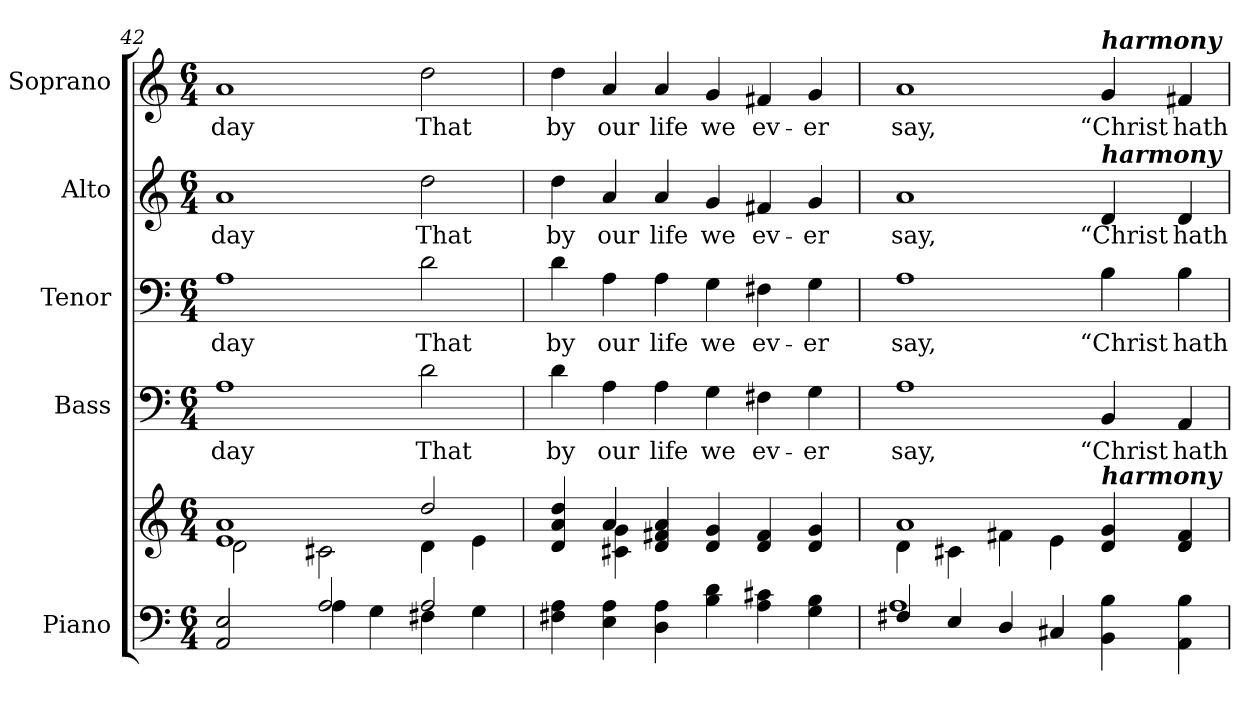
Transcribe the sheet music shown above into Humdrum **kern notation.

**kern	**kern	**kern	**text	**kern	**text	**kern	**text	**kern	**text
*part5	*part5	*part4	*part4	*part3	*part3	*part2	*part2	*part1	*part1
*staff6	*staff5	*staff4	*staff4	*staff3	*staff3	*staff2	*staff2	*staff1	*staff1
*I"Piano	*	*I"Bass	*	*I"Tenor	*	*I"Alto	*	*I"Soprano	*
*I'Pno.	*	*I'B.	*	*I'T.	*	*I'A.	*	*I'S.	*
*clefF4	*clefG2	*clefF4	*	*clefF4	*	*clefG2	*	*clefG2	*
*k[]	*k[]	*k[]	*	*k[]	*	*k[]	*	*k[]	*
*C:	*C:	*C:	*	*C:	*	*C:	*	*C:	*
*M6/4	*M6/4	*M6/4	*	*M6/4	*	*M6/4	*	*M6/4	*
=42	=42	=42	=42	=42	=42	=42	=42	=42	=42
*^	*^	*	*	*	*	*	*	*	*
!	!	!	!	!	!LO:LY:b:color=#000000	!	!	!	!	!	!
!	!	!	!	!	!	!	!LO:LY:b:color=#000000	!	!	!	!
!	!	!	!	!	!	!	!	!	!LO:LY:b:color=#000000	!	!
!	!	!	!	!	!	!	!	!	!	!	!LO:LY:b:color=#000000
2AAi/ 2Ei	4ryy	1ei 1ai	2di\	1Ai	day	1Ai	day	1ai	day	1ai	day
.	4ryy	.	.	.	.	.	.	.	.	.	.
2Ai/	4Ai\	.	2c#Xi\	.	.	.	.	.	.	.	.
.	4Gi\	.	.	.	.	.	.	.	.	.	.
!	!	!	!	!	!LO:LY:b:color=#000000	!	!	!	!	!	!
!	!	!	!	!	!	!	!LO:LY:b:color=#000000	!	!	!	!
!	!	!	!	!	!	!	!	!	!LO:LY:b:color=#000000	!	!
!	!	!	!	!	!	!	!	!	!	!	!LO:LY:b:color=#000000
2Ai/	4F#Xi\	2ddi/	4di\	2di\	That	2di\	That	2ddi\	That	2ddi\	That
.	4Gi\	.	4ei\	.	.	.	.	.	.	.	.
*v	*v	*	*	*	*	*	*	*	*	*	*
!!LO:PB:g=z
=43	=43	=43	=43	=43	=43	=43	=43	=43	=43	=43
*^	*	*	*	*	*	*	*	*	*	*
!	!	!	!	!	!LO:LY:b:color=#000000	!	!	!	!	!	!
*v	*v	*	*	*	*	*	*	*	*	*	*
*^	*	*	*	*	*	*	*	*	*	*
!	!	!	!	!	!	!	!LO:LY:b:color=#000000	!	!	!	!
*v	*v	*	*	*	*	*	*	*	*	*	*
*^	*	*	*	*	*	*	*	*	*	*
!	!	!	!	!	!	!	!	!	!LO:LY:b:color=#000000	!	!
*v	*v	*	*	*	*	*	*	*	*	*	*
*^	*	*	*	*	*	*	*	*	*	*
!	!	!	!	!	!	!	!	!	!	!	!LO:LY:b:color=#000000
*v	*v	*	*	*	*	*	*	*	*	*	*
4F#Xi\ 4Ai	4di/ 4ai 4ddi	4ryy	4di\	by	4di\	by	4ddi\	by	4ddi\	by
!	!	!	!	!LO:LY:b:color=#000000	!	!	!	!	!	!
!	!	!	!	!	!	!LO:LY:b:color=#000000	!	!	!	!
!	!	!	!	!	!	!	!	!LO:LY:b:color=#000000	!	!
!	!	!	!	!	!	!	!	!	!	!LO:LY:b:color=#000000
4Ei\ 4Ai	4ai/	4c#Xi\ 4gi	4Ai\	our	4Ai\	our	4ai/	our	4ai/	our
!	!	!	!	!LO:LY:b:color=#000000	!	!	!	!	!	!
!	!	!	!	!	!	!LO:LY:b:color=#000000	!	!	!	!
!	!	!	!	!	!	!	!	!LO:LY:b:color=#000000	!	!
!	!	!	!	!	!	!	!	!	!	!LO:LY:b:color=#000000
4Di\ 4Ai	4di/ 4f#Xi 4ai	4ryy	4Ai\	life	4Ai\	life	4ai/	life	4ai/	life
!	!	!	!	!LO:LY:b:color=#000000	!	!	!	!	!	!
!	!	!	!	!	!	!LO:LY:b:color=#000000	!	!	!	!
!	!	!	!	!	!	!	!	!LO:LY:b:color=#000000	!	!
!	!	!	!	!	!	!	!	!	!	!LO:LY:b:color=#000000
4Bi\ 4di	4di/ 4gi	2.ryy	4Gi\	we	4Gi\	we	4gi/	we	4gi/	we
!	!	!	!	!LO:LY:b:color=#000000	!	!	!	!	!	!
!	!	!	!	!	!	!LO:LY:b:color=#000000	!	!	!	!
!	!	!	!	!	!	!	!	!LO:LY:b:color=#000000	!	!
!	!	!	!	!	!	!	!	!	!	!LO:LY:b:color=#000000
4Ai\ 4c#Xi	4di/ 4f#i	.	4F#Xi\	ev-	4F#Xi\	ev-	4f#Xi/	ev-	4f#Xi/	ev-
!	!	!	!	!LO:LY:b:color=#000000	!	!	!	!	!	!
!	!	!	!	!	!	!LO:LY:b:color=#000000	!	!	!	!
!	!	!	!	!	!	!	!	!LO:LY:b:color=#000000	!	!
!	!	!	!	!	!	!	!	!	!	!LO:LY:b:color=#000000
4Gi\ 4Bi	4di/ 4gi	.	4Gi\	-er	4Gi\	-er	4gi/	-er	4gi/	-er
=44	=44	=44	=44	=44	=44	=44	=44	=44	=44	=44
*^	*	*	*	*	*	*	*	*	*	*
!	!	!	!	!	!LO:LY:b:color=#000000	!	!	!	!	!	!
!	!	!	!	!	!	!	!LO:LY:b:color=#000000	!	!	!	!
!	!	!	!	!	!	!	!	!	!LO:LY:b:color=#000000	!	!
!	!	!	!	!	!	!	!	!	!	!	!LO:LY:b:color=#000000
4F#Xi/	1Ai	1ai	4di\	1Ai	say,	1Ai	say,	1ai	say,	1ai	say,
4Ei/	.	.	4c#Xi\	.	.	.	.	.	.	.	.
4Di/	.	.	4f#Xi\	.	.	.	.	.	.	.	.
4C#Xi/	.	.	4ei\	.	.	.	.	.	.	.	.
!	!	!	!	!	!LO:LY:b:color=#000000	!	!	!	!	!	!
!	!	!	!	!	!	!	!LO:LY:b:color=#000000	!	!	!	!
!	!	!	!	!	!	!	!	!	!LO:LY:b:color=#000000	!	!
!	!	!	!	!	!	!	!	!	!	!LO:TX:a:Bi:t=harmony	!
!	!	!	!	!	!	!	!	!LO:TX:a:Bi:t=harmony	!	!	!
!	!	!LO:TX:a:Bi:t=harmony	!	!	!	!	!	!	!	!	!
!	!	!	!	!	!	!	!	!	!	!	!LO:LY:b:color=#000000
4BBi\ 4Bi	4ryy	4di/ 4gi	4ryy	4BBi/	“Christ	4Bi\	“Christ	4di/	“Christ	4gi/	“Christ
!	!	!	!	!	!LO:LY:b:color=#000000	!	!	!	!	!	!
!	!	!	!	!	!	!	!LO:LY:b:color=#000000	!	!	!	!
!	!	!	!	!	!	!	!	!	!LO:LY:b:color=#000000	!	!
!	!	!	!	!	!	!	!	!	!	!	!LO:LY:b:color=#000000
4AAi\ 4Bi	4ryy	4di/ 4f#i	4ryy	4AAi/	hath	4Bi\	hath	4di/	hath	4f#Xi/	hath
*v	*v	*	*	*	*	*	*	*	*	*	*
*	*v	*v	*	*	*	*	*	*	*	*
=	=	=	=	=	=	=	=	=	=
*-	*-	*-	*-	*-	*-	*-	*-	*-	*-
